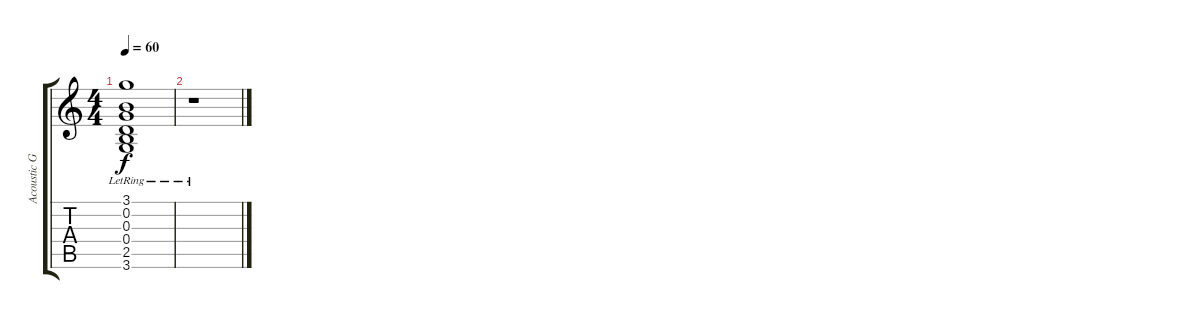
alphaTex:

\track ("Acoustic Guitar 1" "Acoustic G") {instrument acousticguitarsteel}
\staff {score tabs}
\tuning (E4 B3 G3 D3 A2 E2) {hide}
\ts (4 4)
\tempo 60
\clef g2
\ks c
(3.1{lr t} 0.2{lr t} 0.3{lr t} 0.4{lr t} 2.5{lr t} 3.6{lr t}).1{dy f} |
r.1
